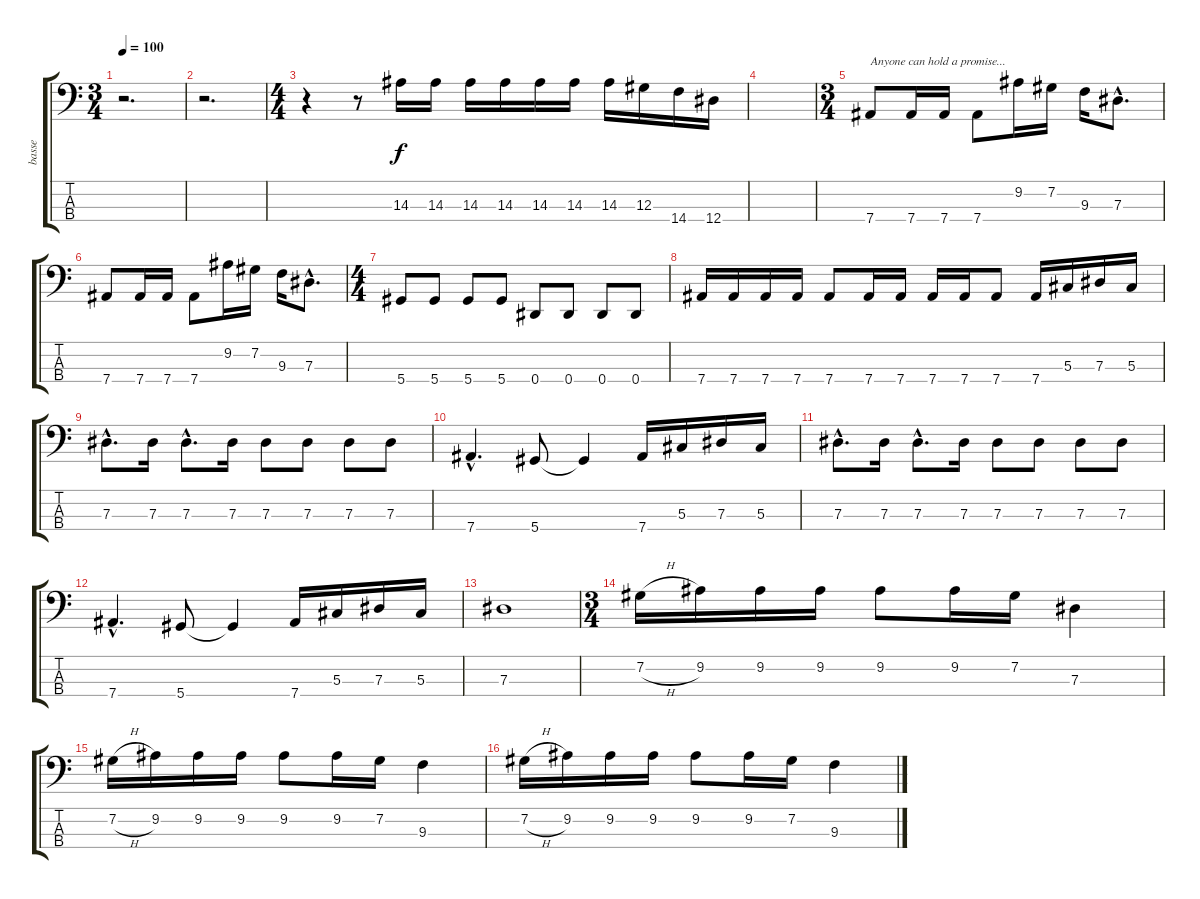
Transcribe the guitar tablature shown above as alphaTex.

\track ("basse" "basse") {instrument electricbassfinger}
\staff {score tabs}
\tuning (Gb2 Db2 Ab1 Eb1) {hide}
\ts (3 4)
\tempo 100
\clef f4
\ks c
r.2{d dy f instrument electricbassfinger} |
r.2{d} |
\ts (4 4)
r.4 r.8 14.3.16 14.3.16 14.3.16 14.3.16 14.3.16 14.3.16 14.3.16 12.3.16 14.4.16 12.4.16 |
|
\ts (3 4)
7.4.8{txt "Anyone can hold a promise..."} 7.4.16 7.4.16 7.4.8 9.2.16 7.2.16 9.3.16 7.3{hac}.8{d} |
7.4.8 7.4.16 7.4.16 7.4.8 9.2.16 7.2.16 9.3.16 7.3{hac}.8{d} |
\ts (4 4)
5.4.8 5.4.8 5.4.8 5.4.8 0.4.8 0.4.8 0.4.8 0.4.8 |
7.4.16 7.4.16 7.4.16 7.4.16 7.4.8 7.4.16 7.4.16 7.4.16 7.4.16 7.4.8 7.4.16 5.3.16 7.3.16 5.3.16 |
7.3{hac}.8{d} 7.3.16 7.3{hac}.8{d} 7.3.16 7.3.8 7.3.8 7.3.8 7.3.8 |
7.4{hac}.4{d} 5.4.8 5.4{t}.4 7.4.16 5.3.16 7.3.16 5.3.16 |
7.3{hac}.8{d} 7.3.16 7.3{hac}.8{d} 7.3.16 7.3.8 7.3.8 7.3.8 7.3.8 |
7.4{hac}.4{d} 5.4.8 5.4{t}.4 7.4.16 5.3.16 7.3.16 5.3.16 |
7.3.1 |
\ts (3 4)
7.2{h}.16 9.2.16 9.2.16 9.2.16 9.2.8 9.2.16 7.2.16 7.3.4 |
7.2{h}.16 9.2.16 9.2.16 9.2.16 9.2.8 9.2.16 7.2.16 9.3.4 |
7.2{h}.16 9.2.16 9.2.16 9.2.16 9.2.8 9.2.16 7.2.16 9.3.4
